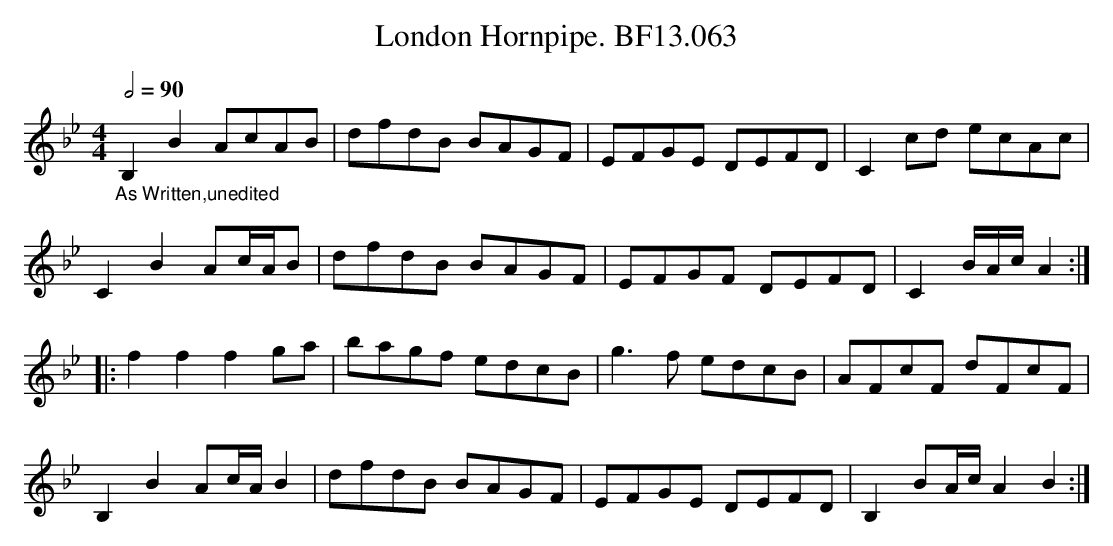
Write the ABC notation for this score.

X:1
T:London Hornpipe. BF13.063
M:4/4
L:1/8
Q:1/2=90
K:Bb
"_As Written,unedited"B,2B2AcAB|dfdB BAGF|EFGE DEFD|C2cd ecAc|
C2B2Ac/A/B|dfdB BAGF|EFGF DEFD|C2B/A/c/A2:|
|:f2f2f2ga|bagf edcB|g3f edcB|AFcF dFcF|
B,2B2Ac/A/B2|dfdB BAGF|EFGE DEFD|B,2BA/c/A2B2:|
